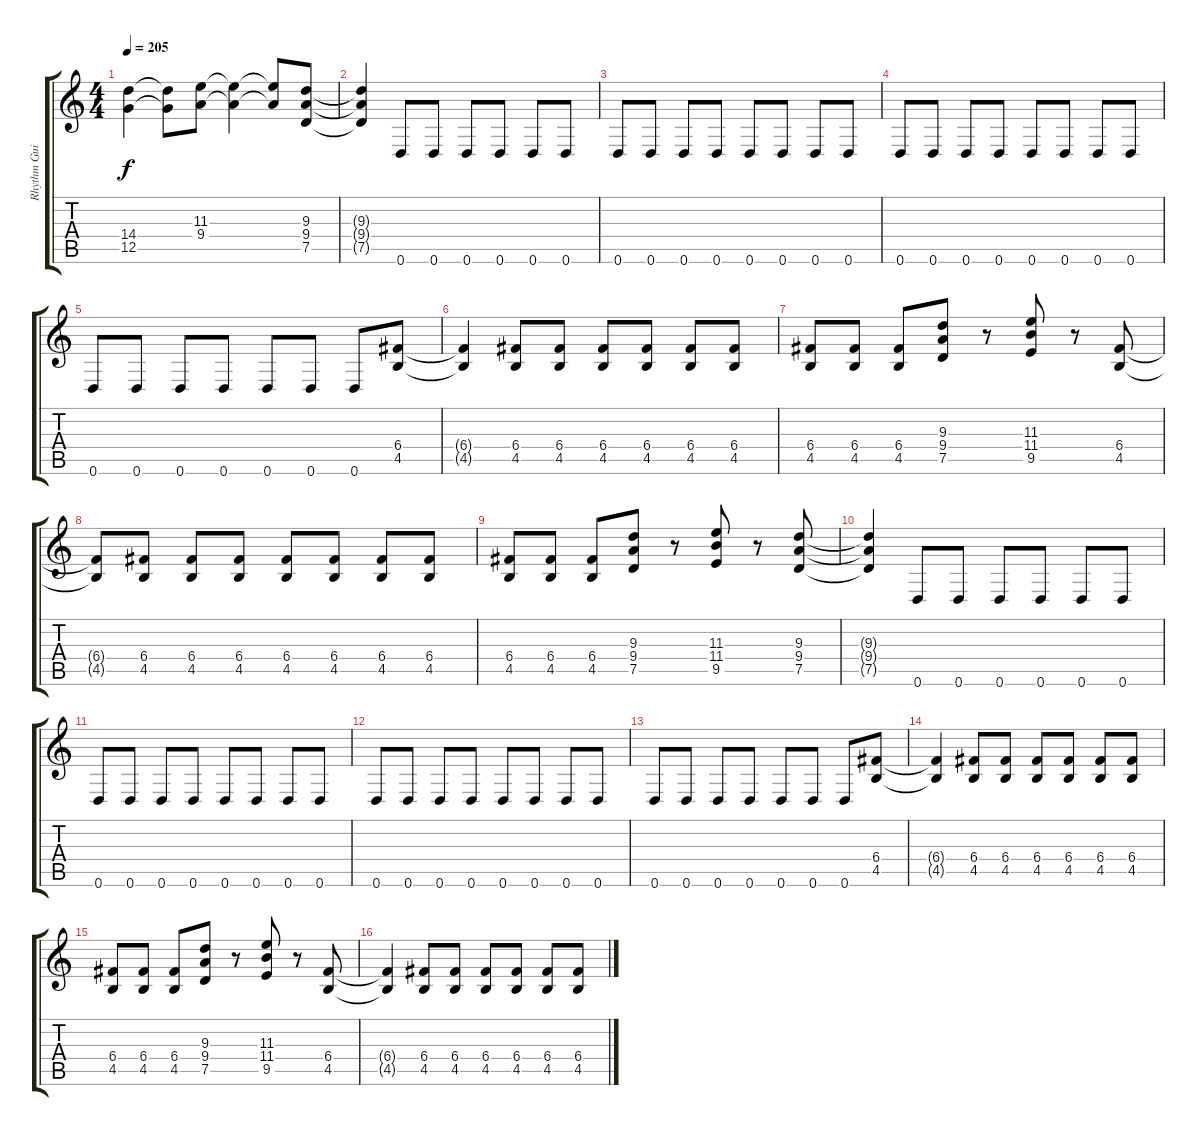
\track ("Rhythm Guitar" "Rhythm Gui") {instrument distortionguitar}
\staff {score tabs}
\tuning (D4 A3 F3 C3 G2 D2) {hide}
\ts (4 4)
\tempo 205
\clef g2
\ks c
(14.4{t} 12.5{t}).4{dy f} (14.4{t} 12.5{t}).8 (11.3 9.4).8 (11.3{t} 9.4{t}).4 (11.3{t} 9.4{t}).8 (9.3 9.4 7.5).8 |
(9.3{t} 9.4{t} 7.5{t}).4 0.6.8 0.6.8 0.6.8 0.6.8 0.6.8 0.6.8 |
0.6.8 0.6.8 0.6.8 0.6.8 0.6.8 0.6.8 0.6.8 0.6.8 |
0.6.8 0.6.8 0.6.8 0.6.8 0.6.8 0.6.8 0.6.8 0.6.8 |
0.6.8 0.6.8 0.6.8 0.6.8 0.6.8 0.6.8 0.6.8 (6.4 4.5).8 |
(6.4{t} 4.5{t}).4 (6.4 4.5).8 (6.4 4.5).8 (6.4 4.5).8 (6.4 4.5).8 (6.4 4.5).8 (6.4 4.5).8 |
(6.4 4.5).8 (6.4 4.5).8 (6.4 4.5).8 (9.3 9.4 7.5).8 r.8 (11.3 11.4 9.5).8 r.8 (6.4 4.5).8 |
(6.4{t} 4.5{t}).8 (6.4 4.5).8 (6.4 4.5).8 (6.4 4.5).8 (6.4 4.5).8 (6.4 4.5).8 (6.4 4.5).8 (6.4 4.5).8 |
(6.4 4.5).8 (6.4 4.5).8 (6.4 4.5).8 (9.3 9.4 7.5).8 r.8 (11.3 11.4 9.5).8 r.8 (9.3 9.4 7.5).8 |
(9.3{t} 9.4{t} 7.5{t}).4 0.6.8 0.6.8 0.6.8 0.6.8 0.6.8 0.6.8 |
0.6.8 0.6.8 0.6.8 0.6.8 0.6.8 0.6.8 0.6.8 0.6.8 |
0.6.8 0.6.8 0.6.8 0.6.8 0.6.8 0.6.8 0.6.8 0.6.8 |
0.6.8 0.6.8 0.6.8 0.6.8 0.6.8 0.6.8 0.6.8 (6.4 4.5).8 |
(6.4{t} 4.5{t}).4 (6.4 4.5).8 (6.4 4.5).8 (6.4 4.5).8 (6.4 4.5).8 (6.4 4.5).8 (6.4 4.5).8 |
(6.4 4.5).8 (6.4 4.5).8 (6.4 4.5).8 (9.3 9.4 7.5).8 r.8 (11.3 11.4 9.5).8 r.8 (6.4 4.5).8 |
(6.4{t} 4.5{t}).4 (6.4 4.5).8 (6.4 4.5).8 (6.4 4.5).8 (6.4 4.5).8 (6.4 4.5).8 (6.4 4.5).8
